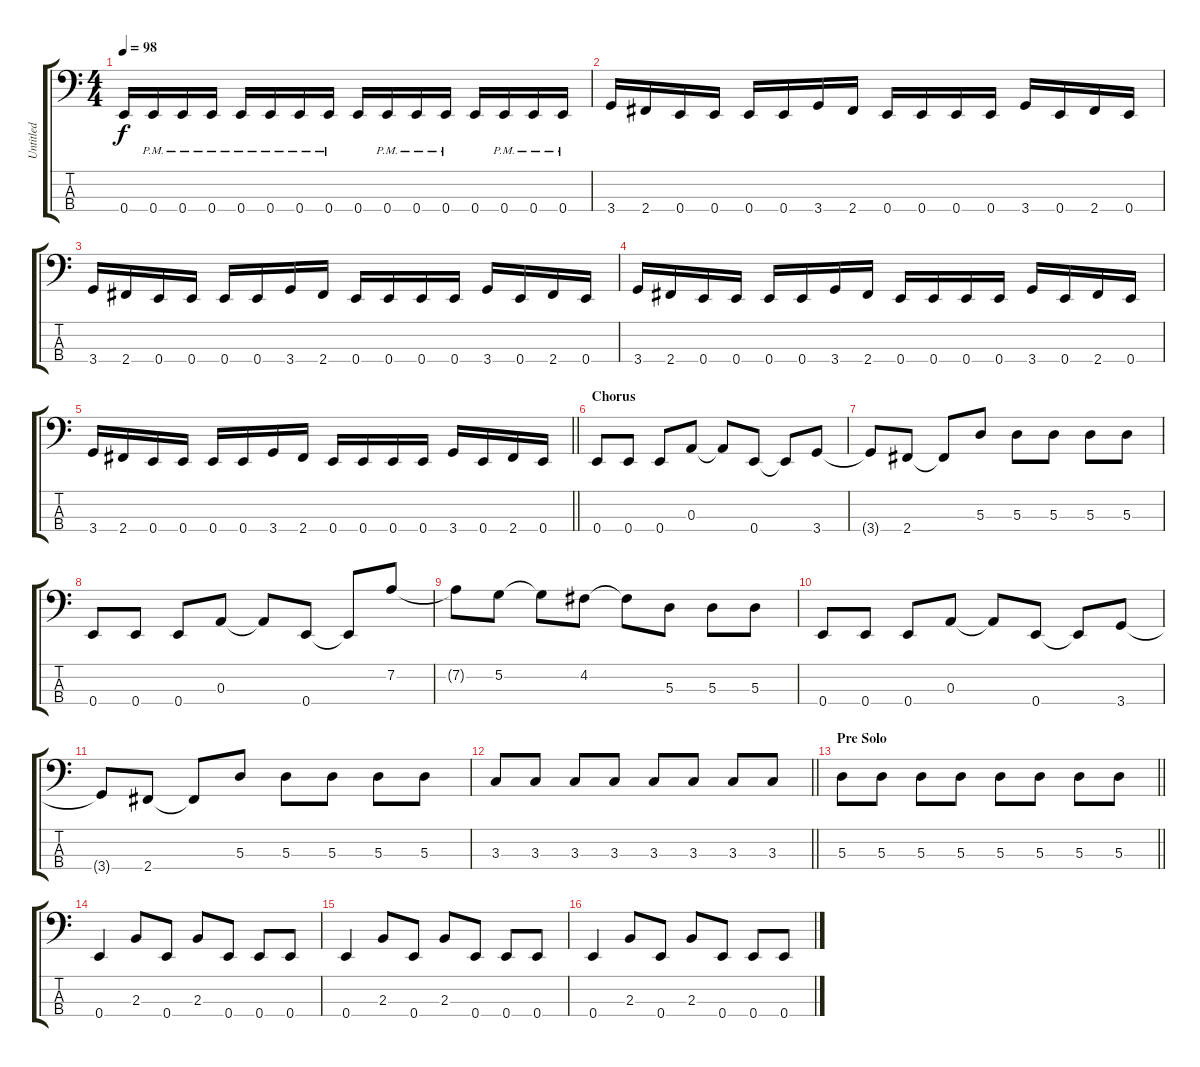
\track ("Untitled" "Untitled") {instrument electricbassfinger}
\staff {score tabs}
\tuning (G2 D2 A1 E1) {hide}
\ts (4 4)
\tempo 98
\clef f4
\ks c
0.4.16{dy f} 0.4{pm}.16 0.4{pm}.16 0.4{pm}.16 0.4{pm}.16 0.4{pm}.16 0.4{pm}.16 0.4{pm}.16 0.4.16 0.4{pm}.16 0.4{pm}.16 0.4{pm}.16 0.4.16 0.4{pm}.16 0.4{pm}.16 0.4{pm}.16 |
3.4.16 2.4.16 0.4.16 0.4.16 0.4.16 0.4.16 3.4.16 2.4.16 0.4.16 0.4.16 0.4.16 0.4.16 3.4.16 0.4.16 2.4.16 0.4.16 |
3.4.16 2.4.16 0.4.16 0.4.16 0.4.16 0.4.16 3.4.16 2.4.16 0.4.16 0.4.16 0.4.16 0.4.16 3.4.16 0.4.16 2.4.16 0.4.16 |
3.4.16 2.4.16 0.4.16 0.4.16 0.4.16 0.4.16 3.4.16 2.4.16 0.4.16 0.4.16 0.4.16 0.4.16 3.4.16 0.4.16 2.4.16 0.4.16 |
\barLineRight lightlight
3.4.16 2.4.16 0.4.16 0.4.16 0.4.16 0.4.16 3.4.16 2.4.16 0.4.16 0.4.16 0.4.16 0.4.16 3.4.16 0.4.16 2.4.16 0.4.16 |
\section ("" "Chorus")
0.4.8 0.4.8 0.4.8 0.3.8 0.3{t}.8 0.4.8 0.4{t}.8 3.4.8 |
3.4{t}.8 2.4.8 2.4{t}.8 5.3.8 5.3.8 5.3.8 5.3.8 5.3.8 |
0.4.8 0.4.8 0.4.8 0.3.8 0.3{t}.8 0.4.8 0.4{t}.8 7.2.8 |
7.2{t}.8 5.2.8 5.2{t}.8 4.2.8 4.2{t}.8 5.3.8 5.3.8 5.3.8 |
0.4.8 0.4.8 0.4.8 0.3.8 0.3{t}.8 0.4.8 0.4{t}.8 3.4.8 |
3.4{t}.8 2.4.8 2.4{t}.8 5.3.8 5.3.8 5.3.8 5.3.8 5.3.8 |
\barLineRight lightlight
3.3.8 3.3.8 3.3.8 3.3.8 3.3.8 3.3.8 3.3.8 3.3.8 |
\section ("" "Pre Solo")
\barLineRight lightlight
5.3.8 5.3.8 5.3.8 5.3.8 5.3.8 5.3.8 5.3.8 5.3.8 |
0.4.4 2.3.8 0.4.8 2.3.8 0.4.8 0.4.8 0.4.8 |
0.4.4 2.3.8 0.4.8 2.3.8 0.4.8 0.4.8 0.4.8 |
0.4.4 2.3.8 0.4.8 2.3.8 0.4.8 0.4.8 0.4.8
